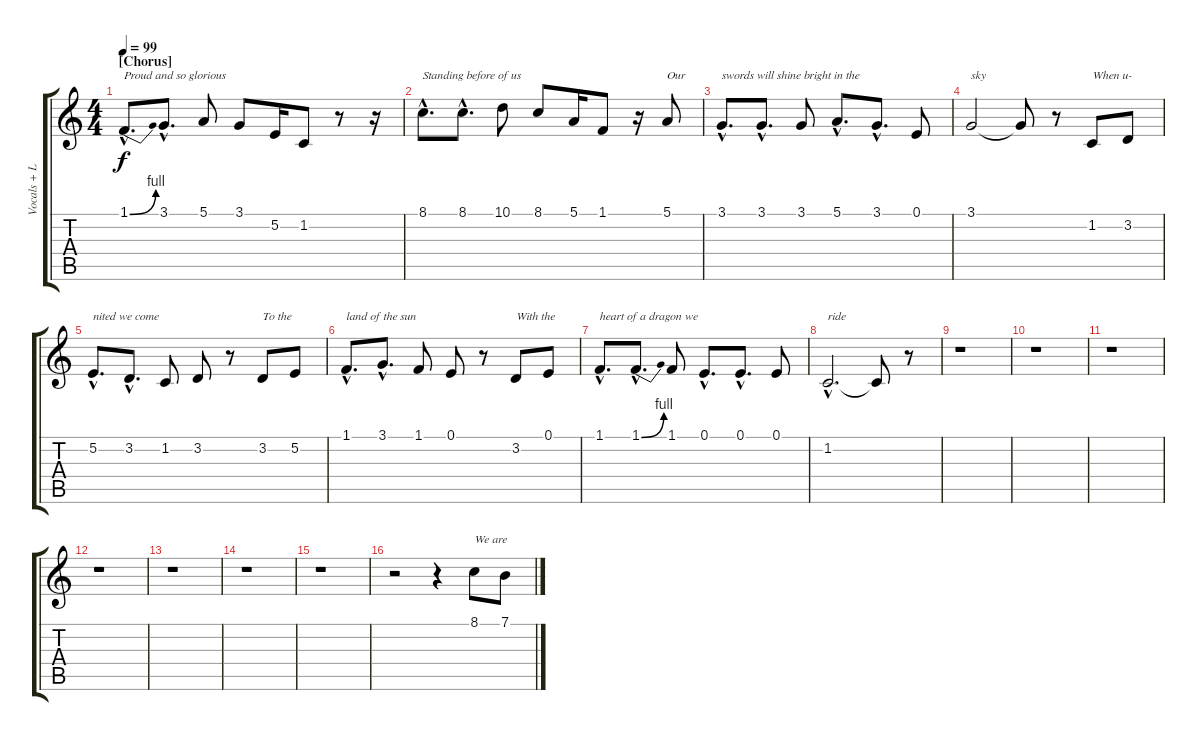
\track ("Vocals + Lyrics" "Vocals + L") {instrument lead2sawtooth}
\staff {score tabs}
\tuning (E4 B3 G3 D3 A2 E2) {hide}
\ts (4 4)
\section ("" "[Chorus]")
\tempo 99
\clef g2
\ks c
1.1{be (bend 0 0 60 4) hac}.8{d txt "Proud and so glorious" dy f instrument lead2sawtooth} 3.1{hac}.8{d} 5.1.8 3.1.8 5.2.16 1.2.8 r.8 r.16 |
8.1{hac}.8{d txt "Standing before of us"} 8.1{hac}.8{d} 10.1.8 8.1.8 5.1.16 1.1.8 r.16 5.1.8{txt "Our"} |
3.1{hac}.8{d txt "swords will shine bright in the"} 3.1{hac}.8{d} 3.1.8 5.1{hac}.8{d} 3.1{hac}.8{d} 0.1.8 |
3.1.2{txt "sky"} 3.1{t}.8 r.8 1.2.8{txt "When u-"} 3.2.8 |
5.2{hac}.8{d txt "nited we come"} 3.2{hac}.8{d} 1.2.8 3.2.8 r.8 3.2.8{txt "To the"} 5.2.8 |
1.1{hac}.8{d txt "land of the sun"} 3.1{hac}.8{d} 1.1.8 0.1.8 r.8 3.2.8{txt "With the"} 0.1.8 |
1.1{hac}.8{d txt "heart of a dragon we"} 1.1{be (bend 0 0 60 4) hac}.8{d} 1.1.8 0.1{hac}.8{d} 0.1{hac}.8{d} 0.1.8 |
1.2{hac}.2{d txt "ride"} 1.2{t}.8 r.8 |
\section ("" "")
r.1 |
r.1 |
r.1 |
r.1 |
\section ("" "")
r.1 |
r.1 |
r.1 |
r.2 r.4 8.1.8{txt "We are"} 7.1.8
